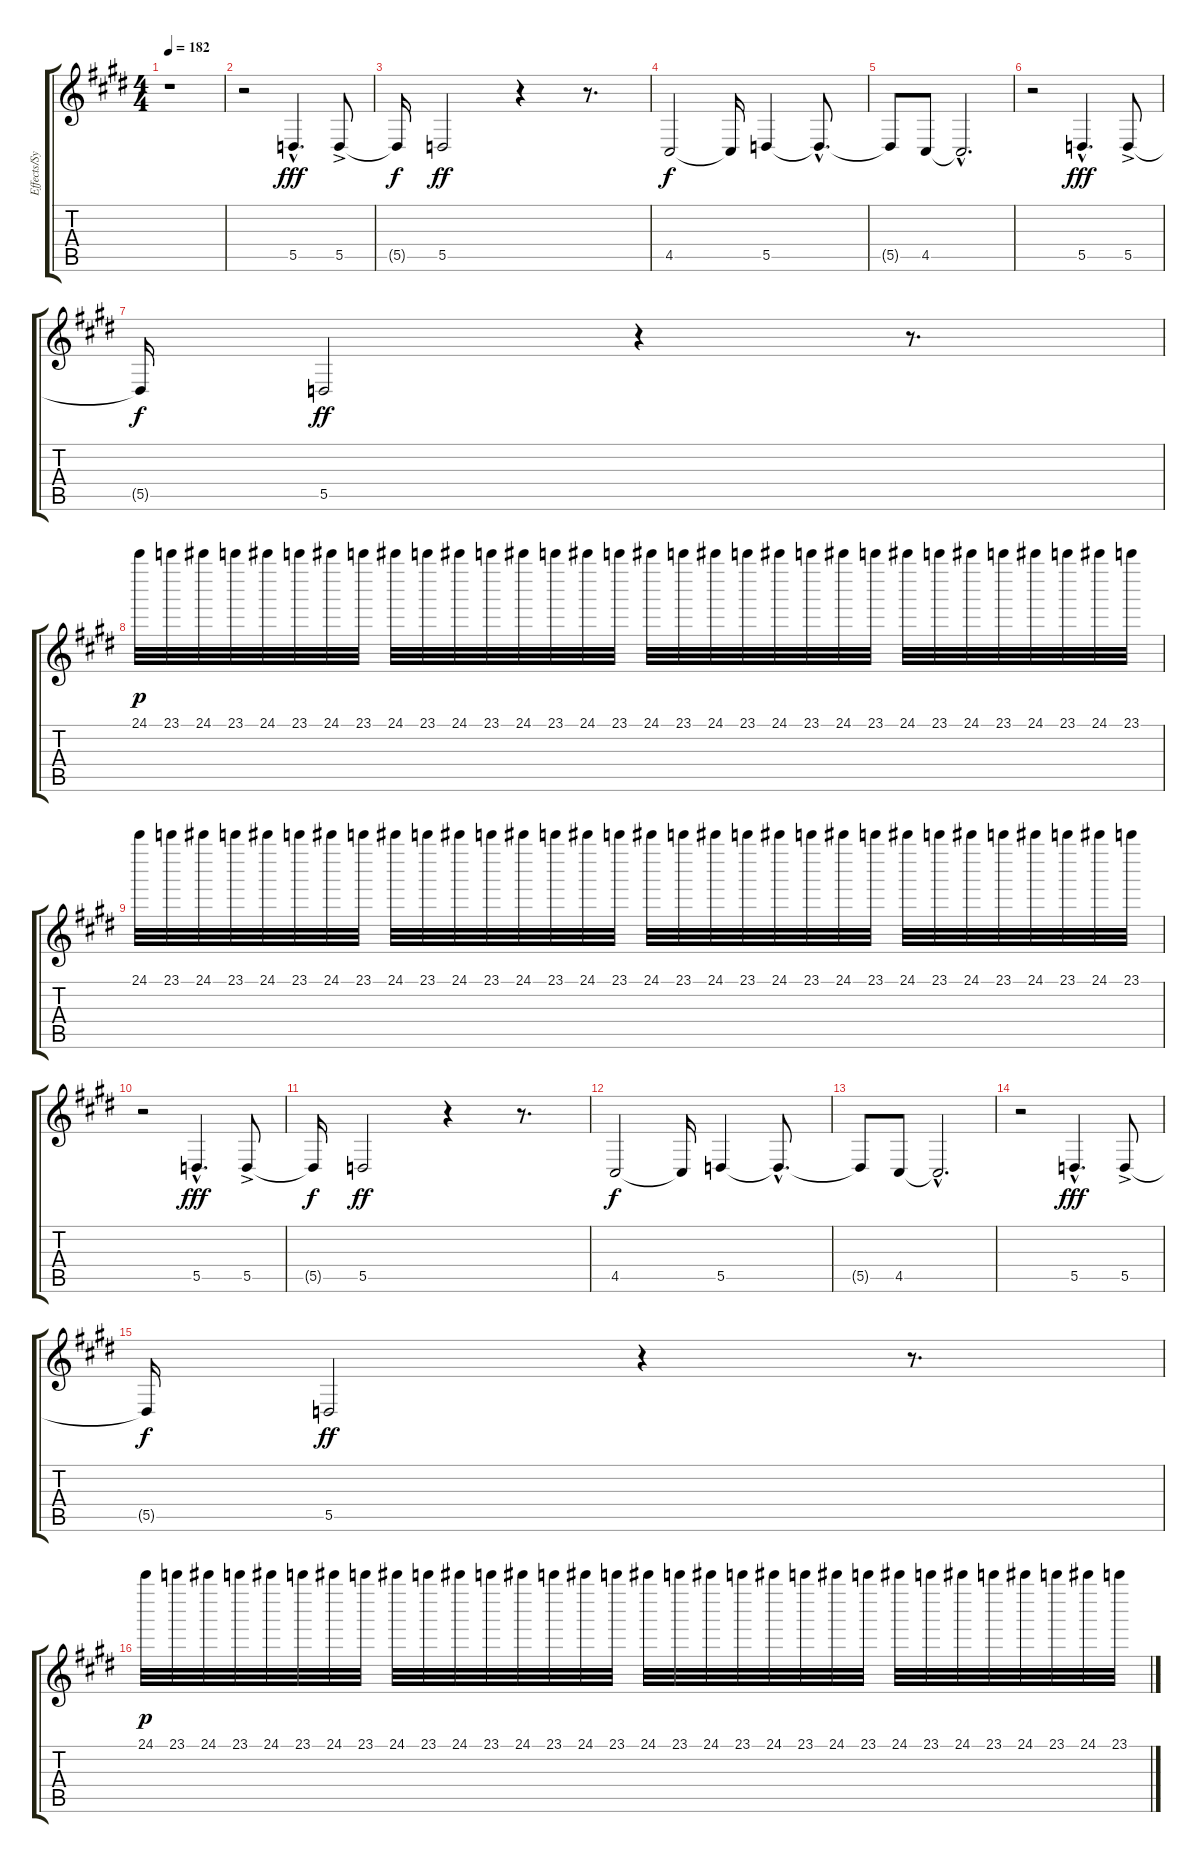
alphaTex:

\track ("Effects/Synth" "Effects/Sy") {instrument taikodrum}
\staff {score tabs}
\tuning (Db6 B3 G3 D3 A2 E2) {hide}
\ts (4 4)
\tempo 182
\clef g2
\ks c#minor
r.1{dy fff instrument taikodrum} |
r.2 5.5{hac}.4{d} 5.5{ac}.8 |
5.5{t}.16{dy f} 5.5.2{dy ff} r.4 r.8{d} |
4.5.2{dy f volume 12 instrument reversecymbal} 4.5{t}.16 5.5.4 5.5{hac t}.8{d} |
5.5{t}.8 4.5.8 4.5{hac t}.2{d} |
r.2 5.5{hac}.4{d dy fff instrument taikodrum} 5.5{ac}.8 |
5.5{t}.16{dy f} 5.5.2{dy ff} r.4 r.8{d} |
24.1.32{dy p instrument stringensemble1} 23.1.32 24.1.32 23.1.32 24.1.32 23.1.32 24.1.32 23.1.32 24.1.32 23.1.32 24.1.32 23.1.32 24.1.32 23.1.32 24.1.32 23.1.32 24.1.32 23.1.32 24.1.32 23.1.32 24.1.32 23.1.32 24.1.32 23.1.32 24.1.32 23.1.32 24.1.32 23.1.32 24.1.32 23.1.32 24.1.32 23.1.32 |
24.1.32 23.1.32 24.1.32 23.1.32 24.1.32 23.1.32 24.1.32 23.1.32 24.1.32 23.1.32 24.1.32 23.1.32 24.1.32 23.1.32 24.1.32 23.1.32 24.1.32 23.1.32 24.1.32 23.1.32 24.1.32 23.1.32 24.1.32 23.1.32 24.1.32 23.1.32 24.1.32 23.1.32 24.1.32 23.1.32 24.1.32 23.1.32 |
r.2 5.5{hac}.4{d dy fff instrument taikodrum} 5.5{ac}.8 |
5.5{t}.16{dy f} 5.5.2{dy ff} r.4 r.8{d} |
4.5.2{dy f volume 12 instrument reversecymbal} 4.5{t}.16 5.5.4 5.5{hac t}.8{d} |
5.5{t}.8 4.5.8 4.5{hac t}.2{d} |
r.2 5.5{hac}.4{d dy fff instrument taikodrum} 5.5{ac}.8 |
5.5{t}.16{dy f} 5.5.2{dy ff} r.4 r.8{d} |
24.1.32{dy p instrument stringensemble1} 23.1.32 24.1.32 23.1.32 24.1.32 23.1.32 24.1.32 23.1.32 24.1.32 23.1.32 24.1.32 23.1.32 24.1.32 23.1.32 24.1.32 23.1.32 24.1.32 23.1.32 24.1.32 23.1.32 24.1.32 23.1.32 24.1.32 23.1.32 24.1.32 23.1.32 24.1.32 23.1.32 24.1.32 23.1.32 24.1.32 23.1.32
